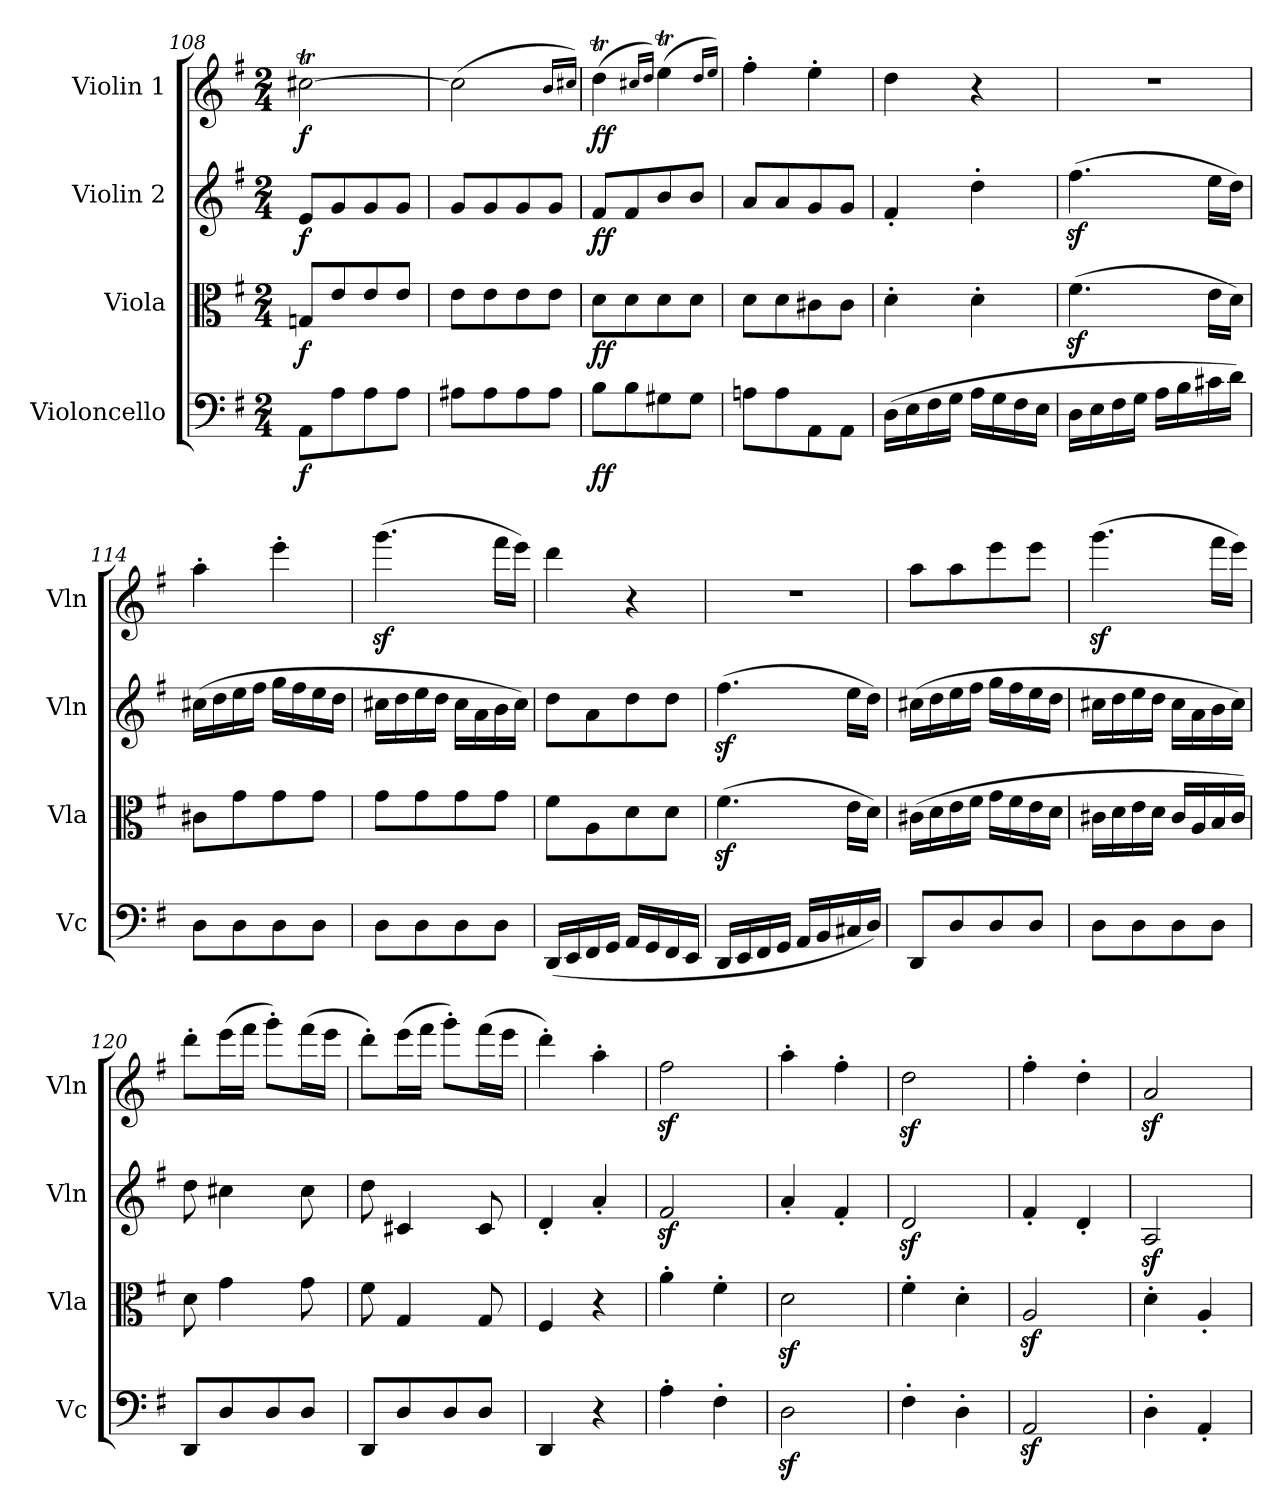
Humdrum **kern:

**kern	**dynam	**kern	**dynam	**kern	**dynam	**kern	**dynam
*part4	*part4	*part3	*part3	*part2	*part2	*part1	*part1
*staff4	*staff4	*staff3	*staff3	*staff2	*staff2	*staff1	*staff1
*I"Violoncello	*	*I"Viola	*	*I"Violin 2	*	*I"Violin 1	*
*I'Vc	*	*I'Vla	*	*I'Vln	*	*I'Vln	*
*clefF4	*	*clefC3	*	*clefG2	*	*clefG2	*
*k[f#]	*	*k[f#]	*	*k[f#]	*	*k[f#]	*
*M2/4	*	*M2/4	*	*M2/4	*	*M2/4	*
=108	=108	=108	=108	=108	=108	=108	=108
!	!LO:DY:b	!	!LO:DY:b	!	!LO:DY:b	!	!LO:DY:b
8AA\L	f	8Gn/L	f	8e/L	f	[2cc#Xt\	f
8A\	.	8e/	.	8g/	.	.	.
8A\	.	8e/	.	8g/	.	.	.
8A\J	.	8e/J	.	8g/J	.	.	.
=109	=109	=109	=109	=109	=109	=109	=109
8A#X\L	.	8e\L	.	8g/L	.	(<2cc#TTT\]	.
8A#\	.	8e\	.	8g/	.	.	.
8A#\	.	8e\	.	8g/	.	.	.
8A#\J	.	8e\J	.	8g/J	.	.	.
.	.	.	.	.	.	16qb/LL	.
.	.	.	.	.	.	16qcc#X/JJ)	.
=110	=110	=110	=110	=110	=110	=110	=110
!	!LO:DY:b	!	!LO:DY:b	!	!LO:DY:b	!	!LO:DY:b
8B\L	ff	8d\L	ff	8f#/L	ff	(4ddT\	ff
8B\	.	8d\	.	8f#/	.	.	.
.	.	.	.	.	.	16qcc#X/LL	.
.	.	.	.	.	.	16qdd/JJ)	.
8G#X\	.	8d\	.	8b/	.	(4eeT\	.
8G#\J	.	8d\J	.	8b/J	.	.	.
.	.	.	.	.	.	16qdd/LL	.
.	.	.	.	.	.	16qee/JJ)	.
=111	=111	=111	=111	=111	=111	=111	=111
8An\L	.	8d\L	.	8a/L	.	4ff#'\	.
8A\	.	8d\	.	8a/	.	.	.
8AA\	.	8c#X\	.	8g/	.	4ee'\	.
8AA\J	.	8c#\J	.	8g/J	.	.	.
!!LO:LB:g=z
=112	=112	=112	=112	=112	=112	=112	=112
(16D\LL	.	4d'\	.	4f#'/	.	4dd\	.
16E\	.	.	.	.	.	.	.
16F#\	.	.	.	.	.	.	.
16G\JJ	.	.	.	.	.	.	.
16A\LL	.	4d'\	.	4dd'\	.	4r	.
16G\	.	.	.	.	.	.	.
16F#\	.	.	.	.	.	.	.
16E\JJ	.	.	.	.	.	.	.
=113	=113	=113	=113	=113	=113	=113	=113
16D\LL	.	(4.f#z<\	.	(4.ff#z<\	.	2r	.
16E\	.	.	.	.	.	.	.
16F#\	.	.	.	.	.	.	.
16G\JJ	.	.	.	.	.	.	.
16A\LL	.	.	.	.	.	.	.
16B\	.	.	.	.	.	.	.
16c#X\	.	16e\LL	.	16ee\LL	.	.	.
16d\JJ)	.	16d\JJ)	.	16dd\JJ)	.	.	.
=114	=114	=114	=114	=114	=114	=114	=114
8D\L	.	8c#X\L	.	(16cc#X\LL	.	4aa'\	.
.	.	.	.	16dd\	.	.	.
8D\	.	8g\	.	16ee\	.	.	.
.	.	.	.	16ff#\JJ	.	.	.
8D\	.	8g\	.	16gg\LL	.	4eee'\	.
.	.	.	.	16ff#\	.	.	.
8D\J	.	8g\J	.	16ee\	.	.	.
.	.	.	.	16dd\JJ	.	.	.
!!LO:LB:g=z
=115	=115	=115	=115	=115	=115	=115	=115
8D\L	.	8g\L	.	16cc#X\LL	.	(4.gggz<\	.
.	.	.	.	16dd\	.	.	.
8D\	.	8g\	.	16ee\	.	.	.
.	.	.	.	16dd\JJ	.	.	.
8D\	.	8g\	.	16cc#\LL	.	.	.
.	.	.	.	16a\	.	.	.
8D\J	.	8g\J	.	16b\	.	16fff#\LL	.
.	.	.	.	16cc#\JJ)	.	16eee\JJ)	.
=116	=116	=116	=116	=116	=116	=116	=116
(16DD/LL	.	8f#\L	.	8dd\L	.	4ddd\	.
16EE/	.	.	.	.	.	.	.
16FF#/	.	8A\	.	8a\	.	.	.
16GG/JJ	.	.	.	.	.	.	.
16AA/LL	.	8d\	.	8dd\	.	4r	.
16GG/	.	.	.	.	.	.	.
16FF#/	.	8d\J	.	8dd\J	.	.	.
16EE/JJ	.	.	.	.	.	.	.
=117	=117	=117	=117	=117	=117	=117	=117
16DD/LL	.	(4.f#z<\	.	(4.ff#z<\	.	2r	.
16EE/	.	.	.	.	.	.	.
16FF#/	.	.	.	.	.	.	.
16GG/JJ	.	.	.	.	.	.	.
16AA/LL	.	.	.	.	.	.	.
16BB/	.	.	.	.	.	.	.
16C#X/	.	16e\LL	.	16ee\LL	.	.	.
16D/JJ)	.	16d\JJ)	.	16dd\JJ)	.	.	.
=118	=118	=118	=118	=118	=118	=118	=118
8DD/L	.	(16c#X\LL	.	(16cc#X\LL	.	8aa\L	.
.	.	16d\	.	16dd\	.	.	.
8D/	.	16e\	.	16ee\	.	8aa\	.
.	.	16f#\JJ	.	16ff#\JJ	.	.	.
8D/	.	16g\LL	.	16gg\LL	.	8eee\	.
.	.	16f#\	.	16ff#\	.	.	.
8D/J	.	16e\	.	16ee\	.	8eee\J	.
.	.	16d\JJ	.	16dd\JJ	.	.	.
=119	=119	=119	=119	=119	=119	=119	=119
8D\L	.	16c#X\LL	.	16cc#X\LL	.	(4.gggz<\	.
.	.	16d\	.	16dd\	.	.	.
8D\	.	16e\	.	16ee\	.	.	.
.	.	16d\JJ	.	16dd\JJ	.	.	.
8D\	.	16c#/LL	.	16cc#\LL	.	.	.
.	.	16A/	.	16a\	.	.	.
8D\J	.	16B/	.	16b\	.	16fff#\LL	.
.	.	16c#/JJ)	.	16cc#\JJ)	.	16eee\JJ)	.
!!LO:LB:g=z
=120	=120	=120	=120	=120	=120	=120	=120
8DD/L	.	8d\	.	8dd\	.	8ddd'\L	.
8D/	.	4g\	.	4cc#X\	.	(16eee\L	.
.	.	.	.	.	.	16fff#\JJ	.
8D/	.	.	.	.	.	8ggg'\L)	.
8D/J	.	8g\	.	8cc#\	.	(16fff#\L	.
.	.	.	.	.	.	16eee\JJ	.
=121	=121	=121	=121	=121	=121	=121	=121
8DD/L	.	8f#\	.	8dd\	.	8ddd'\L)	.
8D/	.	4G/	.	4c#X/	.	(16eee\L	.
.	.	.	.	.	.	16fff#\JJ	.
8D/	.	.	.	.	.	8ggg'\L)	.
8D/J	.	8G/	.	8c#/	.	(16fff#\L	.
.	.	.	.	.	.	16eee\JJ	.
=122	=122	=122	=122	=122	=122	=122	=122
4DD/	.	4F#/	.	4d'/	.	4ddd'\)	.
4r	.	4r	.	4a'/	.	4aa'\	.
=123	=123	=123	=123	=123	=123	=123	=123
4A'\	.	4a'\	.	2f#z</	.	2ff#z<\	.
4F#'\	.	4f#'\	.	.	.	.	.
=124	=124	=124	=124	=124	=124	=124	=124
2Dz<\	.	2dz<\	.	4a'/	.	4aa'\	.
.	.	.	.	4f#'/	.	4ff#'\	.
!!LO:LB:g=z
=125	=125	=125	=125	=125	=125	=125	=125
4F#'\	.	4f#'\	.	2dz</	.	2ddz<\	.
4D'\	.	4d'\	.	.	.	.	.
=126	=126	=126	=126	=126	=126	=126	=126
2AAz</	.	2Az</	.	4f#'/	.	4ff#'\	.
.	.	.	.	4d'/	.	4dd'\	.
=127	=127	=127	=127	=127	=127	=127	=127
4D'\	.	4d'\	.	2Az</	.	2az</	.
4AA'/	.	4A'/	.	.	.	.	.
=	=	=	=	=	=	=	=
*-	*-	*-	*-	*-	*-	*-	*-
